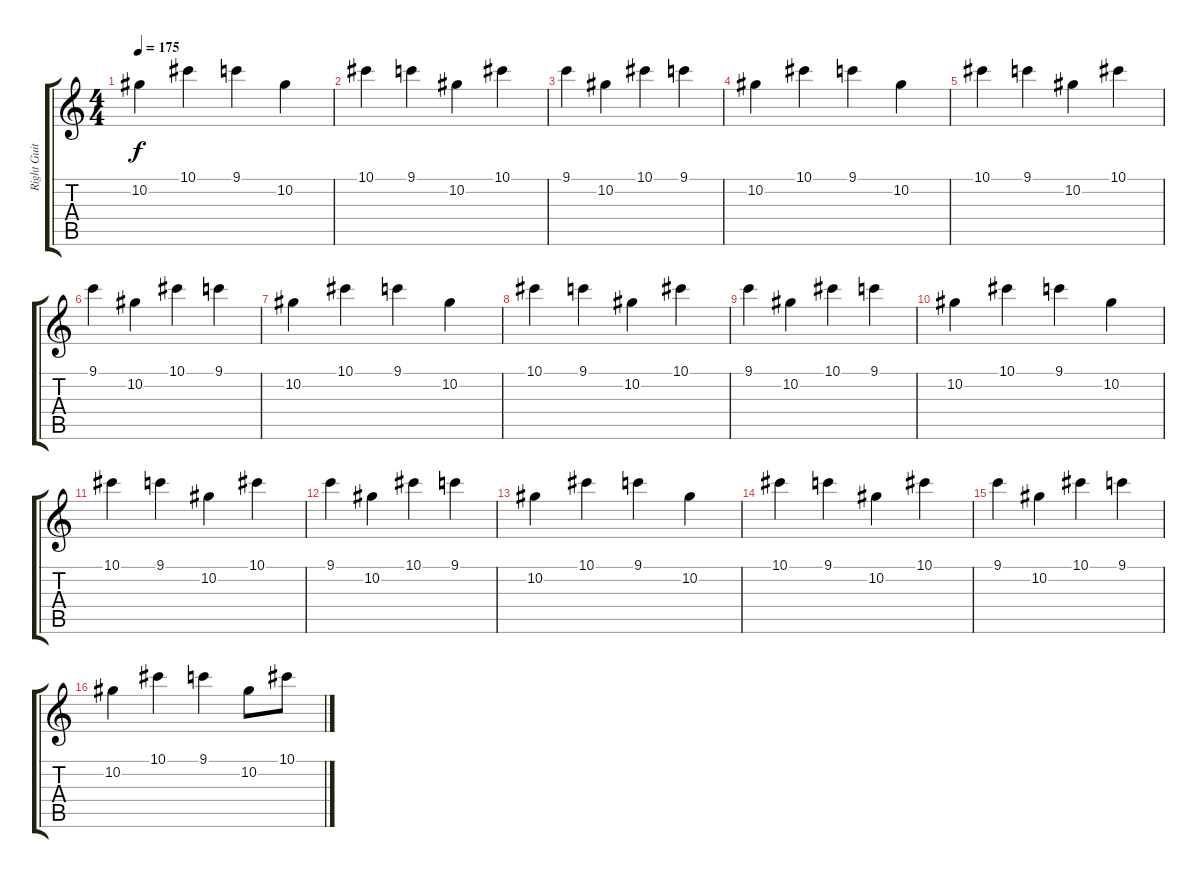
\track ("Right Guitar" "Right Guit") {instrument electricguitarclean}
\staff {score tabs}
\tuning (Eb4 Bb3 Gb3 Db3 Ab2 Db2) {hide}
\ts (4 4)
\tempo 175
\clef g2
\ks c
10.2.4{dy f} 10.1.4 9.1.4 10.2.4 |
10.1.4 9.1.4 10.2.4 10.1.4 |
9.1.4 10.2.4 10.1.4 9.1.4 |
10.2.4 10.1.4 9.1.4 10.2.4 |
10.1.4 9.1.4 10.2.4 10.1.4 |
9.1.4 10.2.4 10.1.4 9.1.4 |
10.2.4 10.1.4 9.1.4 10.2.4 |
10.1.4 9.1.4 10.2.4 10.1.4 |
9.1.4 10.2.4 10.1.4 9.1.4 |
10.2.4 10.1.4 9.1.4 10.2.4 |
10.1.4 9.1.4 10.2.4 10.1.4 |
9.1.4 10.2.4 10.1.4 9.1.4 |
10.2.4 10.1.4 9.1.4 10.2.4 |
10.1.4 9.1.4 10.2.4 10.1.4 |
9.1.4 10.2.4 10.1.4 9.1.4 |
10.2.4 10.1.4 9.1.4 10.2.8 10.1.8
